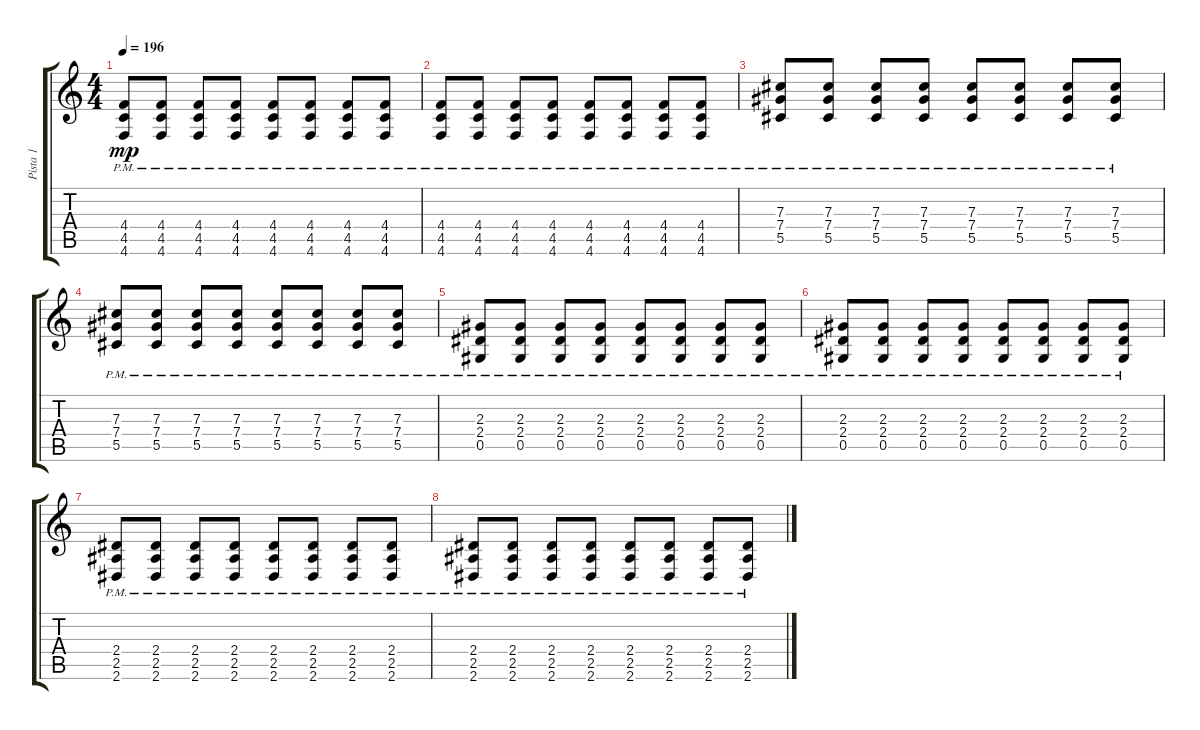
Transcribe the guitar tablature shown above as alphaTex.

\track ("Pista 1" "Pista 1") {instrument overdrivenguitar}
\staff {score tabs}
\tuning (Eb4 Bb3 Gb3 Db3 Ab2 Db2) {hide}
\ts (4 4)
\tempo 196
\clef g2
\ks c
(4.4{pm} 4.5{pm} 4.6{pm}).8{dy mp} (4.4{pm} 4.5{pm} 4.6{pm}).8 (4.4{pm} 4.5{pm} 4.6{pm}).8 (4.4{pm} 4.5{pm} 4.6{pm}).8 (4.4{pm} 4.5{pm} 4.6{pm}).8 (4.4{pm} 4.5{pm} 4.6{pm}).8 (4.4{pm} 4.5{pm} 4.6{pm}).8 (4.4{pm} 4.5{pm} 4.6{pm}).8 |
(4.4{pm} 4.5{pm} 4.6{pm}).8 (4.4{pm} 4.5{pm} 4.6{pm}).8 (4.4{pm} 4.5{pm} 4.6{pm}).8 (4.4{pm} 4.5{pm} 4.6{pm}).8 (4.4{pm} 4.5{pm} 4.6{pm}).8 (4.4{pm} 4.5{pm} 4.6{pm}).8 (4.4{pm} 4.5{pm} 4.6{pm}).8 (4.4{pm} 4.5{pm} 4.6{pm}).8 |
(7.3{pm} 7.4{pm} 5.5{pm}).8 (7.3{pm} 7.4{pm} 5.5{pm}).8 (7.3{pm} 7.4{pm} 5.5{pm}).8 (7.3{pm} 7.4{pm} 5.5{pm}).8 (7.3{pm} 7.4{pm} 5.5{pm}).8 (7.3{pm} 7.4{pm} 5.5{pm}).8 (7.3{pm} 7.4{pm} 5.5{pm}).8 (7.3{pm} 7.4{pm} 5.5{pm}).8 |
(7.3{pm} 7.4{pm} 5.5{pm}).8 (7.3{pm} 7.4{pm} 5.5{pm}).8 (7.3{pm} 7.4{pm} 5.5{pm}).8 (7.3{pm} 7.4{pm} 5.5{pm}).8 (7.3{pm} 7.4{pm} 5.5{pm}).8 (7.3{pm} 7.4{pm} 5.5{pm}).8 (7.3{pm} 7.4{pm} 5.5{pm}).8 (7.3{pm} 7.4{pm} 5.5{pm}).8 |
(2.3{pm} 2.4{pm} 0.5{pm}).8 (2.3{pm} 2.4{pm} 0.5{pm}).8 (2.3{pm} 2.4{pm} 0.5{pm}).8 (2.3{pm} 2.4{pm} 0.5{pm}).8 (2.3{pm} 2.4{pm} 0.5{pm}).8 (2.3{pm} 2.4{pm} 0.5{pm}).8 (2.3{pm} 2.4{pm} 0.5{pm}).8 (2.3{pm} 2.4{pm} 0.5{pm}).8 |
(2.3{pm} 2.4{pm} 0.5{pm}).8 (2.3{pm} 2.4{pm} 0.5{pm}).8 (2.3{pm} 2.4{pm} 0.5{pm}).8 (2.3{pm} 2.4{pm} 0.5{pm}).8 (2.3{pm} 2.4{pm} 0.5{pm}).8 (2.3{pm} 2.4{pm} 0.5{pm}).8 (2.3{pm} 2.4{pm} 0.5{pm}).8 (2.3{pm} 2.4{pm} 0.5{pm}).8 |
(2.4{pm} 2.5{pm} 2.6{pm}).8 (2.4{pm} 2.5{pm} 2.6{pm}).8 (2.4{pm} 2.5{pm} 2.6{pm}).8 (2.4{pm} 2.5{pm} 2.6{pm}).8 (2.4{pm} 2.5{pm} 2.6{pm}).8 (2.4{pm} 2.5{pm} 2.6{pm}).8 (2.4{pm} 2.5{pm} 2.6{pm}).8 (2.4{pm} 2.5{pm} 2.6{pm}).8 |
(2.4{pm} 2.5{pm} 2.6{pm}).8 (2.4{pm} 2.5{pm} 2.6{pm}).8 (2.4{pm} 2.5{pm} 2.6{pm}).8 (2.4{pm} 2.5{pm} 2.6{pm}).8 (2.4{pm} 2.5{pm} 2.6{pm}).8 (2.4{pm} 2.5{pm} 2.6{pm}).8 (2.4{pm} 2.5{pm} 2.6{pm}).8 (2.4{pm} 2.5{pm} 2.6{pm}).8
